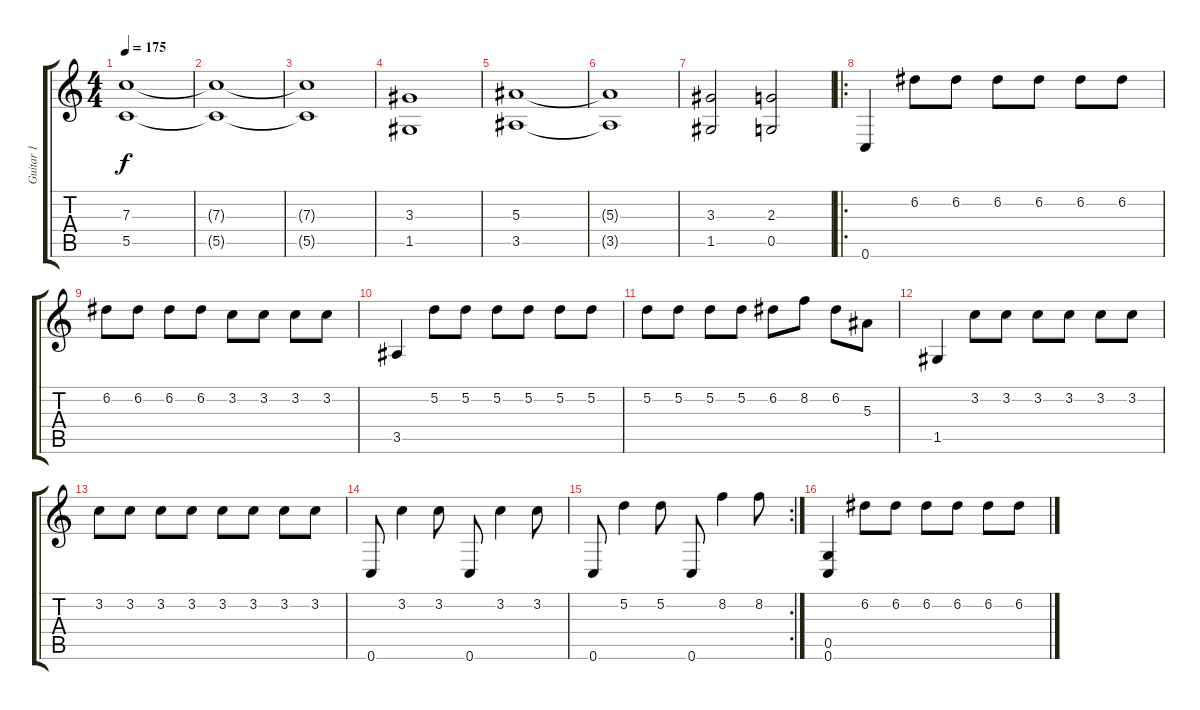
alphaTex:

\track ("Guitar 1" "Guitar 1") {instrument distortionguitar}
\staff {score tabs}
\tuning (D4 A3 F3 C3 G2 C2) {hide}
\ts (4 4)
\tempo 175
\clef g2
\ks c
(7.3{t} 5.5{t}).1{dy f} |
(7.3{t} 5.5{t}).1 |
(7.3{t} 5.5{t}).1 |
(3.3 1.5).1 |
(5.3 3.5).1 |
(5.3{t} 3.5{t}).1 |
(3.3 1.5).2 (2.3 0.5).2 |
\ro
0.6.4 6.2.8 6.2.8 6.2.8 6.2.8 6.2.8 6.2.8 |
6.2.8 6.2.8 6.2.8 6.2.8 3.2.8 3.2.8 3.2.8 3.2.8 |
3.5.4 5.2.8 5.2.8 5.2.8 5.2.8 5.2.8 5.2.8 |
5.2.8 5.2.8 5.2.8 5.2.8 6.2.8 8.2.8 6.2.8 5.3.8 |
1.5.4 3.2.8 3.2.8 3.2.8 3.2.8 3.2.8 3.2.8 |
3.2.8 3.2.8 3.2.8 3.2.8 3.2.8 3.2.8 3.2.8 3.2.8 |
0.6.8 3.2.4 3.2.8 0.6.8 3.2.4 3.2.8 |
\rc 2
0.6.8 5.2.4 5.2.8 0.6.8 8.2.4 8.2.8 |
(0.5 0.6).4 6.2.8 6.2.8 6.2.8 6.2.8 6.2.8 6.2.8
